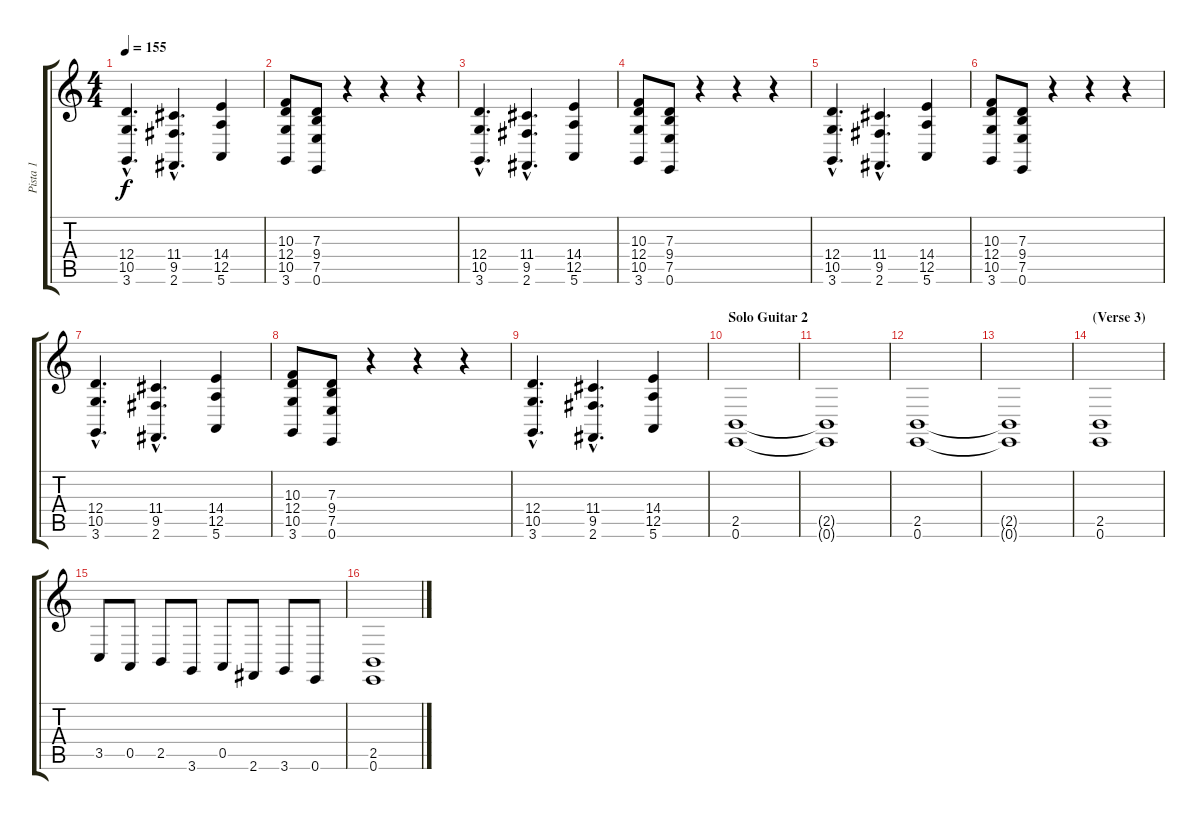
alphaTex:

\track ("Pista 1" "Pista 1") {instrument harpsichord}
\staff {score tabs}
\tuning (E4 B3 G3 D3 A2 E2) {hide}
\ts (4 4)
\tempo 155
\clef g2
\ks c
(12.4{hac} 10.5{hac} 3.6{hac}).4{d dy f} (11.4{hac} 9.5{hac} 2.6{hac}).4{d} (14.4 12.5 5.6).4 |
(10.3 12.4 10.5 3.6).8 (7.3 9.4 7.5 0.6).8 r.4 r.4 r.4 |
(12.4{hac} 10.5{hac} 3.6{hac}).4{d} (11.4{hac} 9.5{hac} 2.6{hac}).4{d} (14.4 12.5 5.6).4 |
(10.3 12.4 10.5 3.6).8 (7.3 9.4 7.5 0.6).8 r.4 r.4 r.4 |
(12.4{hac} 10.5{hac} 3.6{hac}).4{d} (11.4{hac} 9.5{hac} 2.6{hac}).4{d} (14.4 12.5 5.6).4 |
(10.3 12.4 10.5 3.6).8 (7.3 9.4 7.5 0.6).8 r.4 r.4 r.4 |
(12.4{hac} 10.5{hac} 3.6{hac}).4{d} (11.4{hac} 9.5{hac} 2.6{hac}).4{d} (14.4 12.5 5.6).4 |
(10.3 12.4 10.5 3.6).8 (7.3 9.4 7.5 0.6).8 r.4 r.4 r.4 |
(12.4{hac} 10.5{hac} 3.6{hac}).4{d} (11.4{hac} 9.5{hac} 2.6{hac}).4{d} (14.4 12.5 5.6).4 |
\section ("" "Solo Guitar 2")
(2.5 0.6).1 |
(2.5{t} 0.6{t}).1 |
(2.5 0.6).1 |
(2.5{t} 0.6{t}).1 |
\section ("" "(Verse 3)")
(2.5 0.6).1 |
3.5.8 0.5.8 2.5.8 3.6.8 0.5.8 2.6.8 3.6.8 0.6.8 |
(2.5 0.6).1
